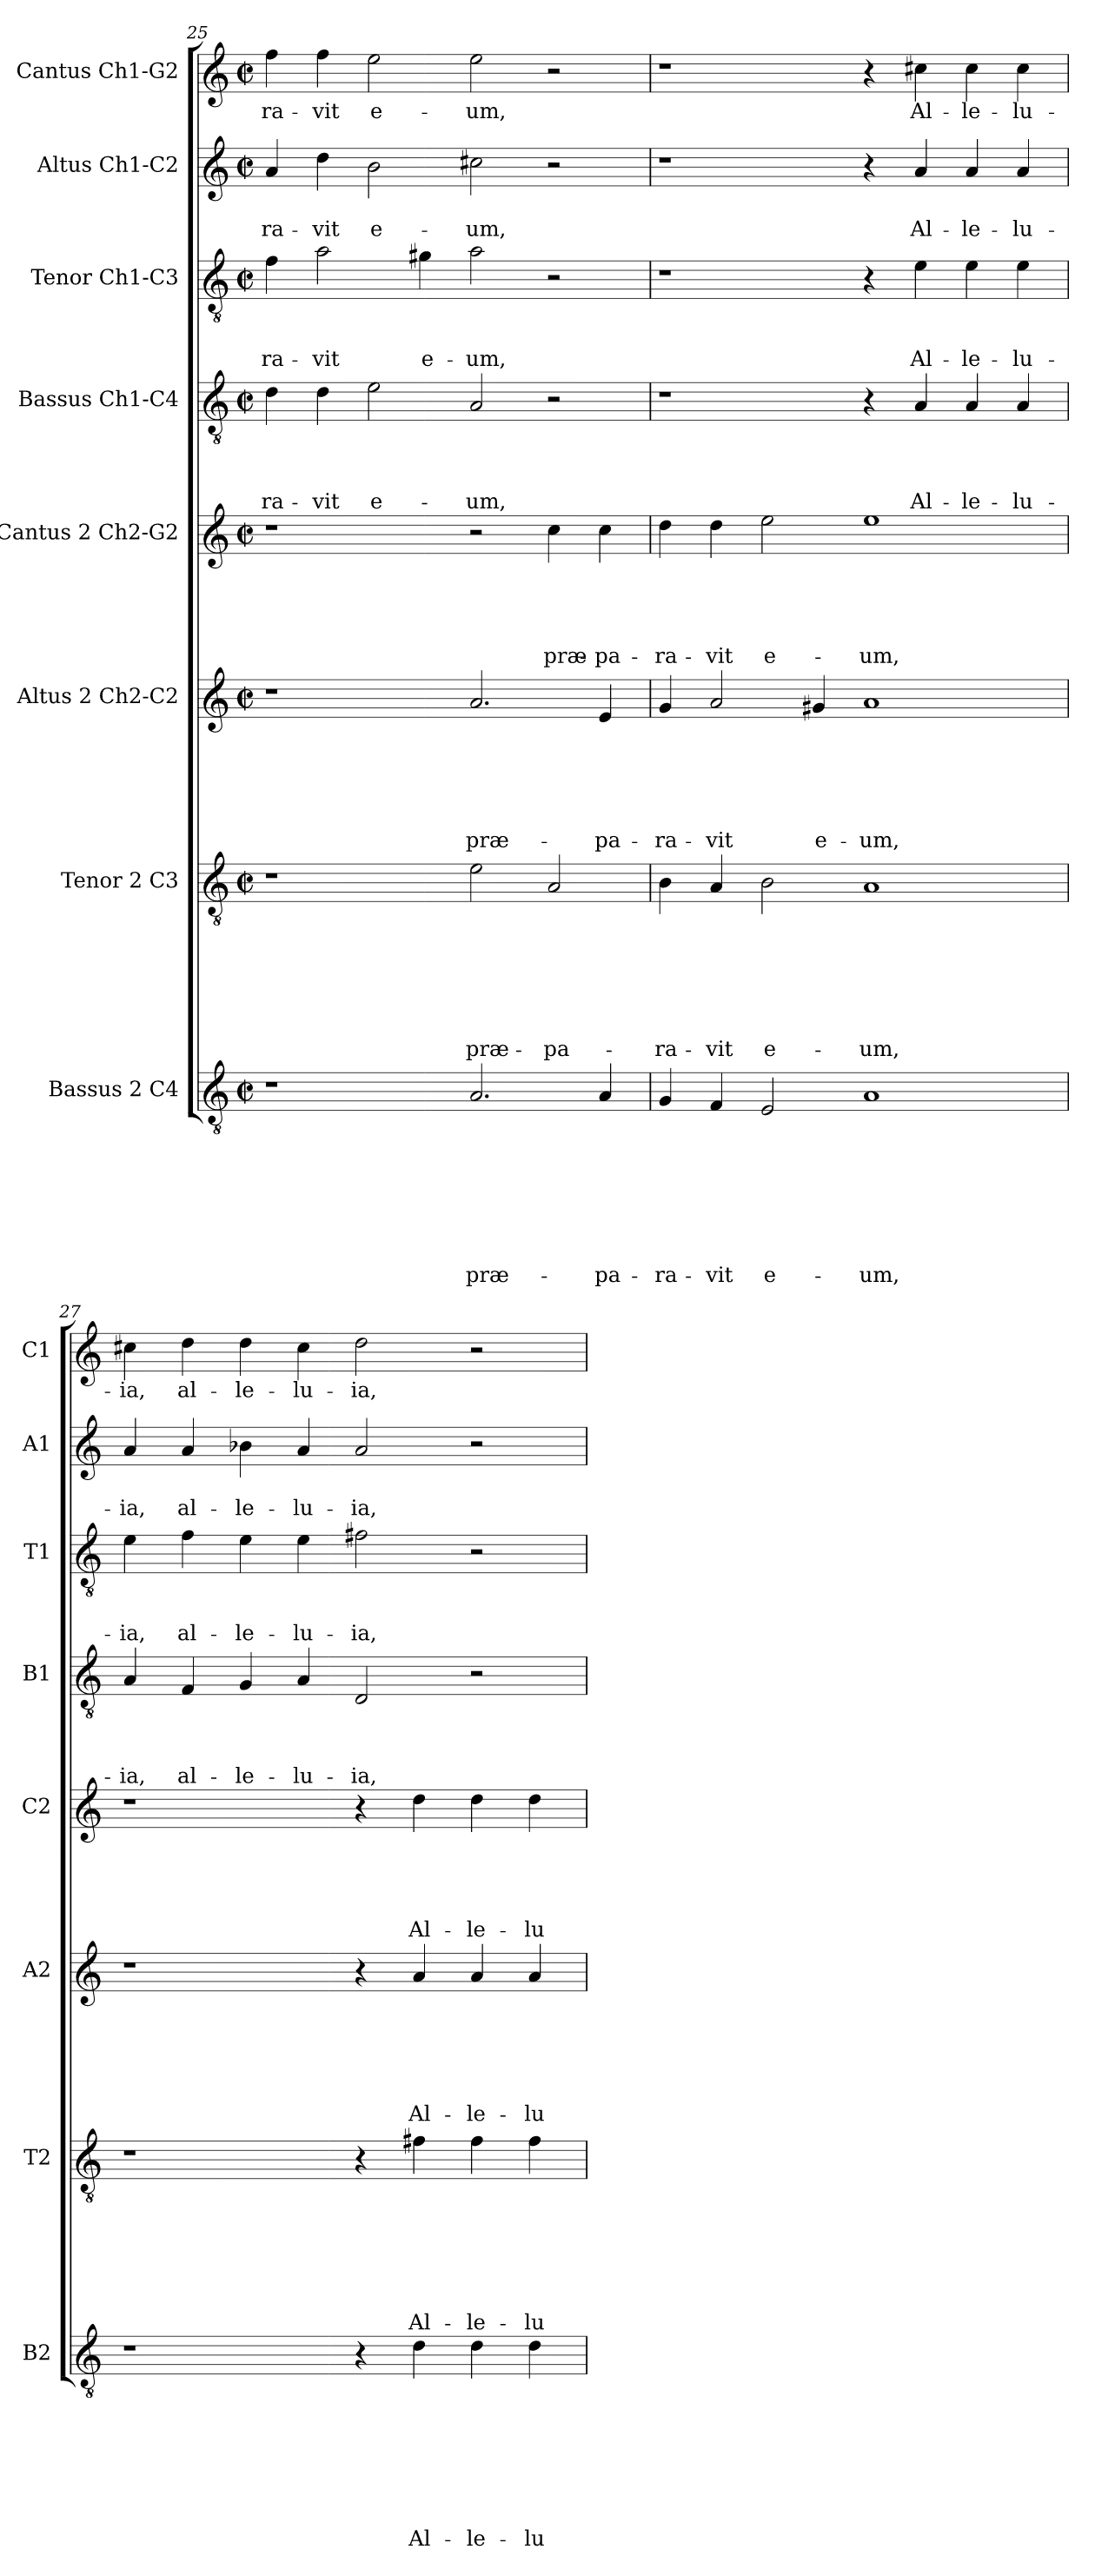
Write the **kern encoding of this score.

**kern	**text	**text	**text	**text	**text	**text	**text	**text	**kern	**text	**text	**text	**text	**text	**text	**text	**kern	**text	**text	**text	**text	**text	**text	**kern	**text	**text	**text	**text	**text	**kern	**text	**text	**text	**text	**kern	**text	**text	**text	**kern	**text	**text	**kern	**text
*part8	*part8	*part8	*part8	*part8	*part8	*part8	*part8	*part8	*part7	*part7	*part7	*part7	*part7	*part7	*part7	*part7	*part6	*part6	*part6	*part6	*part6	*part6	*part6	*part5	*part5	*part5	*part5	*part5	*part5	*part4	*part4	*part4	*part4	*part4	*part3	*part3	*part3	*part3	*part2	*part2	*part2	*part1	*part1
*staff8	*staff8	*staff8	*staff8	*staff8	*staff8	*staff8	*staff8	*staff8	*staff7	*staff7	*staff7	*staff7	*staff7	*staff7	*staff7	*staff7	*staff6	*staff6	*staff6	*staff6	*staff6	*staff6	*staff6	*staff5	*staff5	*staff5	*staff5	*staff5	*staff5	*staff4	*staff4	*staff4	*staff4	*staff4	*staff3	*staff3	*staff3	*staff3	*staff2	*staff2	*staff2	*staff1	*staff1
*I"Bassus 2 C4	*	*	*	*	*	*	*	*	*I"Tenor 2 C3	*	*	*	*	*	*	*	*I"Altus 2 Ch2-C2	*	*	*	*	*	*	*I"Cantus 2  Ch2-G2	*	*	*	*	*	*I"Bassus  Ch1-C4	*	*	*	*	*I"Tenor Ch1-C3	*	*	*	*I"Altus  Ch1-C2	*	*	*I"Cantus Ch1-G2	*
*I'B2	*	*	*	*	*	*	*	*	*I'T2	*	*	*	*	*	*	*	*I'A2	*	*	*	*	*	*	*I'C2	*	*	*	*	*	*I'B1	*	*	*	*	*I'T1	*	*	*	*I'A1	*	*	*I'C1	*
*clefGv2	*	*	*	*	*	*	*	*	*clefGv2	*	*	*	*	*	*	*	*clefG2	*	*	*	*	*	*	*clefG2	*	*	*	*	*	*clefGv2	*	*	*	*	*clefGv2	*	*	*	*clefG2	*	*	*clefG2	*
*k[]	*	*	*	*	*	*	*	*	*k[]	*	*	*	*	*	*	*	*k[]	*	*	*	*	*	*	*k[]	*	*	*	*	*	*k[]	*	*	*	*	*k[]	*	*	*	*k[]	*	*	*k[]	*
*C:	*	*	*	*	*	*	*	*	*C:	*	*	*	*	*	*	*	*C:	*	*	*	*	*	*	*C:	*	*	*	*	*	*C:	*	*	*	*	*C:	*	*	*	*C:	*	*	*C:	*
*M2/2	*	*	*	*	*	*	*	*	*M2/2	*	*	*	*	*	*	*	*M2/2	*	*	*	*	*	*	*M2/2	*	*	*	*	*	*M2/2	*	*	*	*	*M2/2	*	*	*	*M2/2	*	*	*M2/2	*
*met(c|)	*	*	*	*	*	*	*	*	*met(c|)	*	*	*	*	*	*	*	*met(c|)	*	*	*	*	*	*	*met(c|)	*	*	*	*	*	*met(c|)	*	*	*	*	*met(c|)	*	*	*	*met(c|)	*	*	*met(c|)	*
=25	=25	=25	=25	=25	=25	=25	=25	=25	=25	=25	=25	=25	=25	=25	=25	=25	=25	=25	=25	=25	=25	=25	=25	=25	=25	=25	=25	=25	=25	=25	=25	=25	=25	=25	=25	=25	=25	=25	=25	=25	=25	=25	=25
!	!	!	!	!	!	!	!	!	!	!	!	!	!	!	!	!	!	!	!	!	!	!	!	!	!	!	!	!	!	!	!	!	!	!LO:LY:b	!	!	!	!LO:LY:b	!	!	!LO:LY:b	!	!LO:LY:b
1r	.	.	.	.	.	.	.	.	1r	.	.	.	.	.	.	.	1r	.	.	.	.	.	.	1r	.	.	.	.	.	4d\	.	.	.	-ra-	4f\	.	.	-ra-	4a/	.	-ra-	4ff\	-ra-
!	!	!	!	!	!	!	!	!	!	!	!	!	!	!	!	!	!	!	!	!	!	!	!	!	!	!	!	!	!	!	!	!	!	!LO:LY:b	!	!	!	!LO:LY:b	!	!	!LO:LY:b	!	!LO:LY:b
.	.	.	.	.	.	.	.	.	.	.	.	.	.	.	.	.	.	.	.	.	.	.	.	.	.	.	.	.	.	4d\	.	.	.	-vit	2a\	.	.	-vit	4dd\	.	-vit	4ff\	-vit
!	!	!	!	!	!	!	!	!	!	!	!	!	!	!	!	!	!	!	!	!	!	!	!	!	!	!	!	!	!	!	!	!	!	!LO:LY:b	!	!	!	!	!	!	!LO:LY:b	!	!LO:LY:b
.	.	.	.	.	.	.	.	.	.	.	.	.	.	.	.	.	.	.	.	.	.	.	.	.	.	.	.	.	.	2e\	.	.	.	e-	.	.	.	.	2b\	.	e-	2ee\	e-
!	!	!	!	!	!	!	!	!	!	!	!	!	!	!	!	!	!	!	!	!	!	!	!	!	!	!	!	!	!	!	!	!	!	!	!	!	!	!LO:LY:b	!	!	!	!	!
.	.	.	.	.	.	.	.	.	.	.	.	.	.	.	.	.	.	.	.	.	.	.	.	.	.	.	.	.	.	.	.	.	.	.	4g#X\	.	.	e-	.	.	.	.	.
!	!	!	!	!	!	!	!	!LO:LY:b	!	!	!	!	!	!	!	!LO:LY:b	!	!	!	!	!	!	!LO:LY:b	!	!	!	!	!	!	!	!	!	!	!LO:LY:b	!	!	!	!LO:LY:b	!	!	!LO:LY:b	!	!LO:LY:b
2.A/	.	.	.	.	.	.	.	præ-	2e\	.	.	.	.	.	.	præ-	2.a/	.	.	.	.	.	præ-	2r	.	.	.	.	.	2A/	.	.	.	-um,	2a\	.	.	-um,	2cc#X\	.	-um,	2ee\	-um,
!	!	!	!	!	!	!	!	!	!	!	!	!	!	!	!	!LO:LY:b	!	!	!	!	!	!	!	!	!	!	!	!	!LO:LY:b	!	!	!	!	!	!	!	!	!	!	!	!	!	!
.	.	.	.	.	.	.	.	.	2A/	.	.	.	.	.	.	-pa-	.	.	.	.	.	.	.	4cc\	.	.	.	.	præ-	2r	.	.	.	.	2r	.	.	.	2r	.	.	2r	.
!	!	!	!	!	!	!	!	!LO:LY:b	!	!	!	!	!	!	!	!	!	!	!	!	!	!	!LO:LY:b	!	!	!	!	!	!LO:LY:b	!	!	!	!	!	!	!	!	!	!	!	!	!	!
4A/	.	.	.	.	.	.	.	-pa-	.	.	.	.	.	.	.	.	4e/	.	.	.	.	.	-pa-	4cc\	.	.	.	.	-pa-	.	.	.	.	.	.	.	.	.	.	.	.	.	.
=26	=26	=26	=26	=26	=26	=26	=26	=26	=26	=26	=26	=26	=26	=26	=26	=26	=26	=26	=26	=26	=26	=26	=26	=26	=26	=26	=26	=26	=26	=26	=26	=26	=26	=26	=26	=26	=26	=26	=26	=26	=26	=26	=26
!	!	!	!	!	!	!	!	!LO:LY:b	!	!	!	!	!	!	!	!LO:LY:b	!	!	!	!	!	!	!LO:LY:b	!	!	!	!	!	!LO:LY:b	!	!	!	!	!	!	!	!	!	!	!	!	!	!
4G/	.	.	.	.	.	.	.	-ra-	4B\	.	.	.	.	.	.	-ra-	4g/	.	.	.	.	.	-ra-	4dd\	.	.	.	.	-ra-	1r	.	.	.	.	1r	.	.	.	1r	.	.	1r	.
!	!	!	!	!	!	!	!	!LO:LY:b	!	!	!	!	!	!	!	!LO:LY:b	!	!	!	!	!	!	!LO:LY:b	!	!	!	!	!	!LO:LY:b	!	!	!	!	!	!	!	!	!	!	!	!	!	!
4F/	.	.	.	.	.	.	.	-vit	4A/	.	.	.	.	.	.	-vit	2a/	.	.	.	.	.	-vit	4dd\	.	.	.	.	-vit	.	.	.	.	.	.	.	.	.	.	.	.	.	.
!	!	!	!	!	!	!	!	!LO:LY:b	!	!	!	!	!	!	!	!LO:LY:b	!	!	!	!	!	!	!	!	!	!	!	!	!LO:LY:b	!	!	!	!	!	!	!	!	!	!	!	!	!	!
2E/	.	.	.	.	.	.	.	e-	2B\	.	.	.	.	.	.	e-	.	.	.	.	.	.	.	2ee\	.	.	.	.	e-	.	.	.	.	.	.	.	.	.	.	.	.	.	.
!	!	!	!	!	!	!	!	!	!	!	!	!	!	!	!	!	!	!	!	!	!	!	!LO:LY:b	!	!	!	!	!	!	!	!	!	!	!	!	!	!	!	!	!	!	!	!
.	.	.	.	.	.	.	.	.	.	.	.	.	.	.	.	.	4g#X/	.	.	.	.	.	e-	.	.	.	.	.	.	.	.	.	.	.	.	.	.	.	.	.	.	.	.
!	!	!	!	!	!	!	!	!LO:LY:b	!	!	!	!	!	!	!	!LO:LY:b	!	!	!	!	!	!	!LO:LY:b	!	!	!	!	!	!LO:LY:b	!	!	!	!	!	!	!	!	!	!	!	!	!	!
1A	.	.	.	.	.	.	.	-um,	1A	.	.	.	.	.	.	-um,	1a	.	.	.	.	.	-um,	1ee	.	.	.	.	-um,	4r	.	.	.	.	4r	.	.	.	4r	.	.	4r	.
!	!	!	!	!	!	!	!	!	!	!	!	!	!	!	!	!	!	!	!	!	!	!	!	!	!	!	!	!	!	!	!	!	!	!LO:LY:b	!	!	!	!LO:LY:b	!	!	!LO:LY:b	!	!LO:LY:b
.	.	.	.	.	.	.	.	.	.	.	.	.	.	.	.	.	.	.	.	.	.	.	.	.	.	.	.	.	.	4A/	.	.	.	Al-	4e\	.	.	Al-	4a/	.	Al-	4cc#X\	Al-
!	!	!	!	!	!	!	!	!	!	!	!	!	!	!	!	!	!	!	!	!	!	!	!	!	!	!	!	!	!	!	!	!	!	!LO:LY:b	!	!	!	!LO:LY:b	!	!	!LO:LY:b	!	!LO:LY:b
.	.	.	.	.	.	.	.	.	.	.	.	.	.	.	.	.	.	.	.	.	.	.	.	.	.	.	.	.	.	4A/	.	.	.	-le-	4e\	.	.	-le-	4a/	.	-le-	4cc#\	-le-
!	!	!	!	!	!	!	!	!	!	!	!	!	!	!	!	!	!	!	!	!	!	!	!	!	!	!	!	!	!	!	!	!	!	!LO:LY:b	!	!	!	!LO:LY:b	!	!	!LO:LY:b	!	!LO:LY:b
.	.	.	.	.	.	.	.	.	.	.	.	.	.	.	.	.	.	.	.	.	.	.	.	.	.	.	.	.	.	4A/	.	.	.	-lu-	4e\	.	.	-lu-	4a/	.	-lu-	4cc#\	-lu-
!!LO:LB:g=z
=27	=27	=27	=27	=27	=27	=27	=27	=27	=27	=27	=27	=27	=27	=27	=27	=27	=27	=27	=27	=27	=27	=27	=27	=27	=27	=27	=27	=27	=27	=27	=27	=27	=27	=27	=27	=27	=27	=27	=27	=27	=27	=27	=27
!	!	!	!	!	!	!	!	!	!	!	!	!	!	!	!	!	!	!	!	!	!	!	!	!	!	!	!	!	!	!	!	!	!	!LO:LY:b	!	!	!	!LO:LY:b	!	!	!LO:LY:b	!	!LO:LY:b
1r	.	.	.	.	.	.	.	.	1r	.	.	.	.	.	.	.	1r	.	.	.	.	.	.	1r	.	.	.	.	.	4A/	.	.	.	-ia,	4e\	.	.	-ia,	4a/	.	-ia,	4cc#X\	-ia,
!	!	!	!	!	!	!	!	!	!	!	!	!	!	!	!	!	!	!	!	!	!	!	!	!	!	!	!	!	!	!	!	!	!	!LO:LY:b	!	!	!	!LO:LY:b	!	!	!LO:LY:b	!	!LO:LY:b
.	.	.	.	.	.	.	.	.	.	.	.	.	.	.	.	.	.	.	.	.	.	.	.	.	.	.	.	.	.	4F/	.	.	.	al-	4f\	.	.	al-	4a/	.	al-	4dd\	al-
!	!	!	!	!	!	!	!	!	!	!	!	!	!	!	!	!	!	!	!	!	!	!	!	!	!	!	!	!	!	!	!	!	!	!LO:LY:b	!	!	!	!LO:LY:b	!	!	!LO:LY:b	!	!LO:LY:b
.	.	.	.	.	.	.	.	.	.	.	.	.	.	.	.	.	.	.	.	.	.	.	.	.	.	.	.	.	.	4G/	.	.	.	-le-	4e\	.	.	-le-	4b-X\	.	-le-	4dd\	-le-
!	!	!	!	!	!	!	!	!	!	!	!	!	!	!	!	!	!	!	!	!	!	!	!	!	!	!	!	!	!	!	!	!	!	!LO:LY:b	!	!	!	!LO:LY:b	!	!	!LO:LY:b	!	!LO:LY:b
.	.	.	.	.	.	.	.	.	.	.	.	.	.	.	.	.	.	.	.	.	.	.	.	.	.	.	.	.	.	4A/	.	.	.	-lu-	4e\	.	.	-lu-	4a/	.	-lu-	4cc#\	-lu-
!	!	!	!	!	!	!	!	!	!	!	!	!	!	!	!	!	!	!	!	!	!	!	!	!	!	!	!	!	!	!	!	!	!	!LO:LY:b	!	!	!	!LO:LY:b	!	!	!LO:LY:b	!	!LO:LY:b
4r	.	.	.	.	.	.	.	.	4r	.	.	.	.	.	.	.	4r	.	.	.	.	.	.	4r	.	.	.	.	.	2D/	.	.	.	-ia,	2f#X\	.	.	-ia,	2a/	.	-ia,	2dd\	-ia,
!	!	!	!	!	!	!	!	!LO:LY:b	!	!	!	!	!	!	!	!LO:LY:b	!	!	!	!	!	!	!LO:LY:b	!	!	!	!	!	!LO:LY:b	!	!	!	!	!	!	!	!	!	!	!	!	!	!
4d\	.	.	.	.	.	.	.	Al-	4f#X\	.	.	.	.	.	.	Al-	4a/	.	.	.	.	.	Al-	4dd\	.	.	.	.	Al-	.	.	.	.	.	.	.	.	.	.	.	.	.	.
!	!	!	!	!	!	!	!	!LO:LY:b	!	!	!	!	!	!	!	!LO:LY:b	!	!	!	!	!	!	!LO:LY:b	!	!	!	!	!	!LO:LY:b	!	!	!	!	!	!	!	!	!	!	!	!	!	!
4d\	.	.	.	.	.	.	.	-le-	4f#\	.	.	.	.	.	.	-le-	4a/	.	.	.	.	.	-le-	4dd\	.	.	.	.	-le-	2r	.	.	.	.	2r	.	.	.	2r	.	.	2r	.
!	!	!	!	!	!	!	!	!LO:LY:b	!	!	!	!	!	!	!	!LO:LY:b	!	!	!	!	!	!	!LO:LY:b	!	!	!	!	!	!LO:LY:b	!	!	!	!	!	!	!	!	!	!	!	!	!	!
4d\	.	.	.	.	.	.	.	-lu-	4f#\	.	.	.	.	.	.	-lu-	4a/	.	.	.	.	.	-lu-	4dd\	.	.	.	.	-lu-	.	.	.	.	.	.	.	.	.	.	.	.	.	.
=	=	=	=	=	=	=	=	=	=	=	=	=	=	=	=	=	=	=	=	=	=	=	=	=	=	=	=	=	=	=	=	=	=	=	=	=	=	=	=	=	=	=	=
*-	*-	*-	*-	*-	*-	*-	*-	*-	*-	*-	*-	*-	*-	*-	*-	*-	*-	*-	*-	*-	*-	*-	*-	*-	*-	*-	*-	*-	*-	*-	*-	*-	*-	*-	*-	*-	*-	*-	*-	*-	*-	*-	*-
